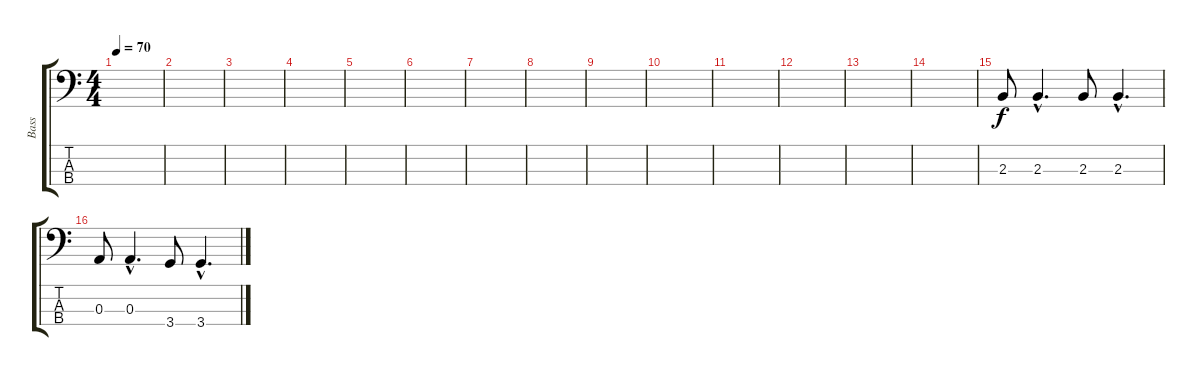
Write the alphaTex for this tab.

\track ("Bass" "Bass") {instrument electricbasspick}
\staff {score tabs}
\tuning (G2 D2 A1 E1) {hide}
\ts (4 4)
\tempo 70
\clef f4
\ks c
|
|
|
|
|
|
|
|
|
|
|
|
|
|
2.3.8 2.3{hac}.4{d} 2.3.8 2.3{hac}.4{d} |
0.3.8 0.3{hac}.4{d} 3.4.8 3.4{hac}.4{d}
